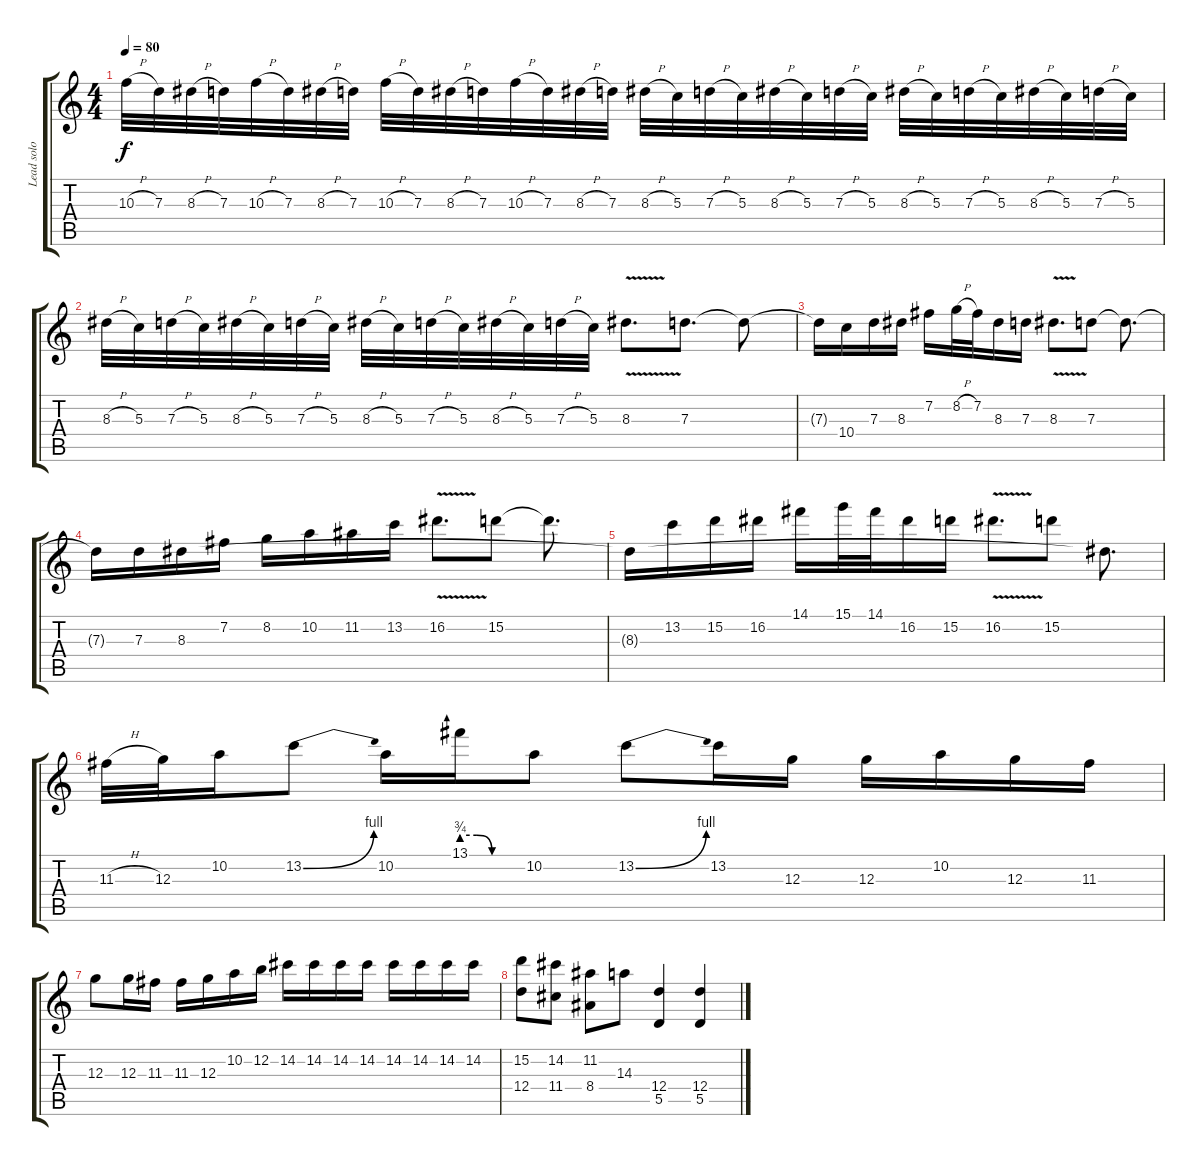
\track ("Lead solo guitar" "Lead solo ") {instrument overdrivenguitar}
\staff {score tabs}
\tuning (E4 B3 G3 D3 A2 E2) {hide}
\ts (4 4)
\tempo 80
\clef g2
\ks c
10.3{h}.32{dy f} 7.3.32 8.3{h}.32 7.3.32 10.3{h}.32 7.3.32 8.3{h}.32 7.3.32 10.3{h}.32 7.3.32 8.3{h}.32 7.3.32 10.3{h}.32 7.3.32 8.3{h}.32 7.3.32 8.3{h}.32 5.3.32 7.3{h}.32 5.3.32 8.3{h}.32 5.3.32 7.3{h}.32 5.3.32 8.3{h}.32 5.3.32 7.3{h}.32 5.3.32 8.3{h}.32 5.3.32 7.3{h}.32 5.3.32 |
8.3{h}.32 5.3.32 7.3{h}.32 5.3.32 8.3{h}.32 5.3.32 7.3{h}.32 5.3.32 8.3{h}.32 5.3.32 7.3{h}.32 5.3.32 8.3{h}.32 5.3.32 7.3{h}.32 5.3.32 8.3{v}.8{d} 7.3.8{d} 7.3{t}.8 |
7.3{t}.16 10.4.16 7.3.16 8.3.16 7.2.16 8.2{h}.32 7.2.32 8.3.16 7.3.16 8.3{v}.8{d} 7.3.8 7.3{t}.8{d} |
7.3{t}.16 7.3.16 8.3.16 7.2.16 8.2.16 10.2.16 11.2.16 13.2.16 16.2{v}.8{d} 15.2.8 15.2{t}.8{d} |
8.3{t}.16 13.2.16 15.2.16 16.2.16 14.1.16 15.1.32 14.1.32 16.2.16 15.2.16 16.2{v}.8{d} 15.2.8 8.3{t}.8{d} |
11.3{h}.32 12.3.32 10.2.16 13.2{be (bend 0 0 60 4)}.8 10.2.16 13.1{be (custom 0 3 15 3 30 0 60 0)}.16 10.2.8 13.2{be (bend 0 0 60 4)}.8 13.2.16 12.3.16 12.3.16 10.2.16 12.3.16 11.3.16 |
12.3.8 12.3.16 11.3.16 11.3.16 12.3.16 10.2.16 12.2.16 14.2.16 14.2.16 14.2.16 14.2.16 14.2.16 14.2.16 14.2.16 14.2.16 |
(15.2 12.4).8 (14.2 11.4).8 (11.2 8.4).8 14.3.8 (12.4 5.5).4 (12.4 5.5).4
